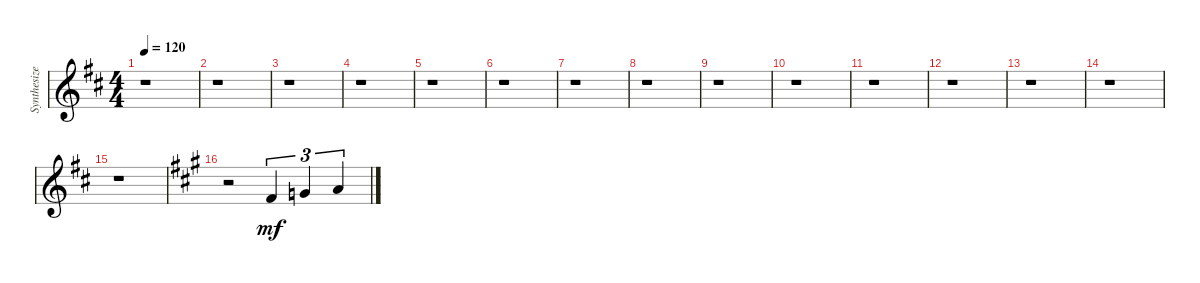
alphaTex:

\track ("Synthesizer - 5 (Brass 2) (Staff 1)" "Synthesize") {instrument synthbrass1}
\staff {score}
\tuning (E4 B3 G3 D3 A2 E2 B1) {hide}
\ts (4 4)
\tempo 120
\clef g2
\ks bminor
r.1{dy mf} |
r.1 |
r.1 |
r.1 |
r.1 |
r.1 |
r.1 |
r.1 |
r.1 |
r.1 |
r.1 |
r.1 |
r.1 |
r.1 |
r.1 |
\ks f#minor
r.2 2.1.4{tu (3 2)} 3.1.4{tu (3 2)} 5.1.4{tu (3 2)}
